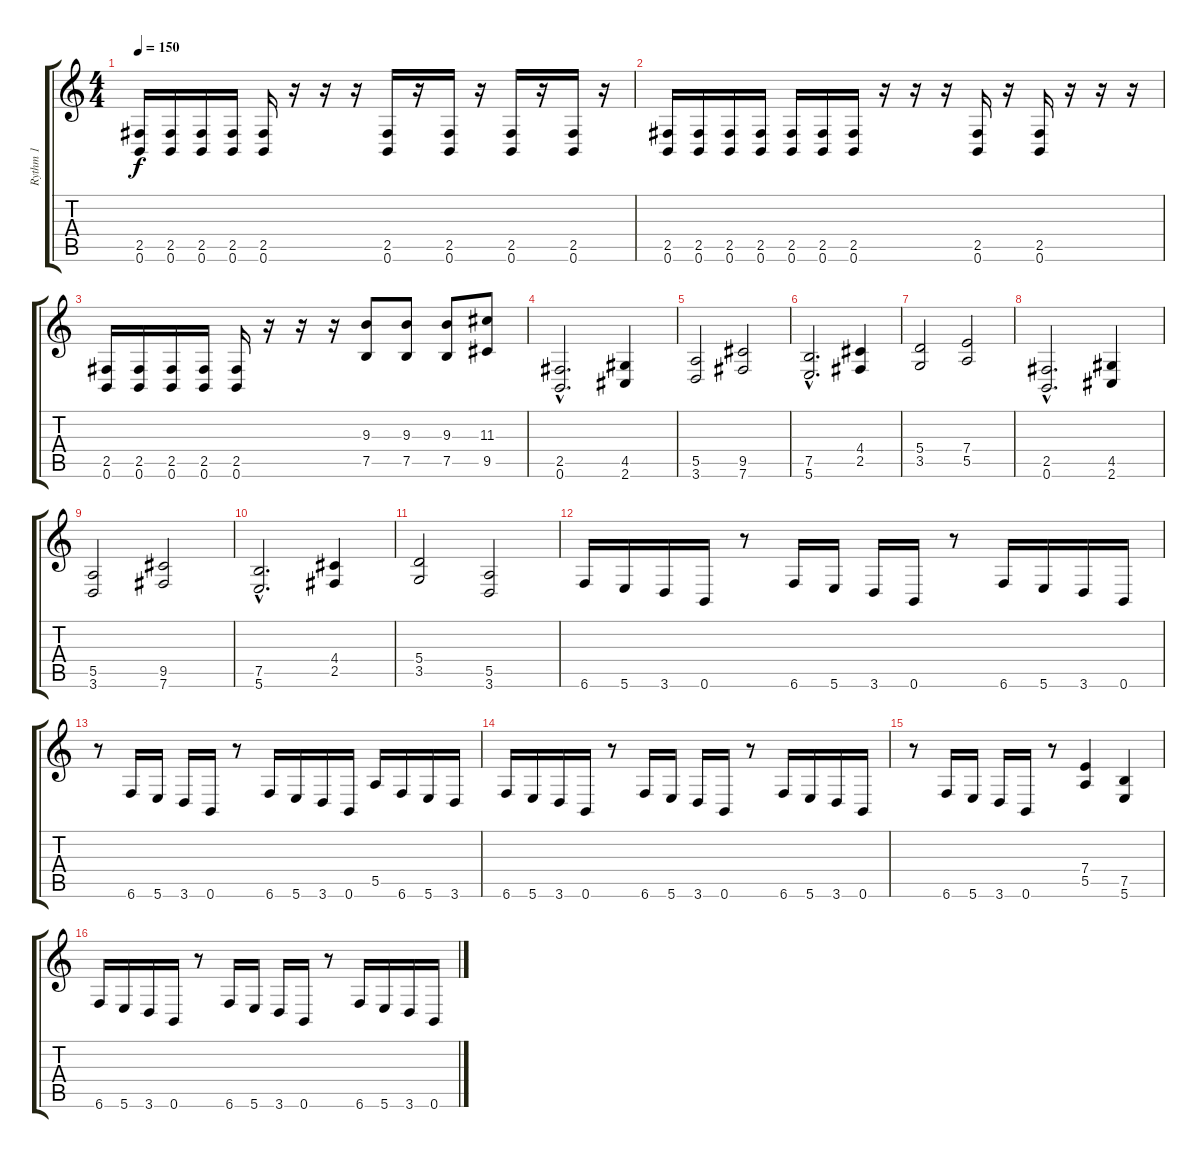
\track ("Rythm 1" "Rythm 1") {instrument distortionguitar}
\staff {score tabs}
\tuning (B3 Gb3 D3 A2 E2 B1) {hide}
\ts (4 4)
\tempo 150
\clef g2
\ks c
(2.5 0.6).16{dy f} (2.5 0.6).16 (2.5 0.6).16 (2.5 0.6).16 (2.5 0.6).16 r.16 r.16 r.16 (2.5 0.6).16 r.16 (2.5 0.6).16 r.16 (2.5 0.6).16 r.16 (2.5 0.6).16 r.16 |
(2.5 0.6).16 (2.5 0.6).16 (2.5 0.6).16 (2.5 0.6).16 (2.5 0.6).16 (2.5 0.6).16 (2.5 0.6).16 r.16 r.16 r.16 (2.5 0.6).16 r.16 (2.5 0.6).16 r.16 r.16 r.16 |
(2.5 0.6).16 (2.5 0.6).16 (2.5 0.6).16 (2.5 0.6).16 (2.5 0.6).16 r.16 r.16 r.16 (9.3 7.5).8 (9.3 7.5).8 (9.3 7.5).8 (11.3 9.5).8 |
(2.5{hac} 0.6{hac}).2{d} (4.5 2.6).4 |
(5.5 3.6).2 (9.5 7.6).2 |
(7.5{hac} 5.6{hac}).2{d} (4.4 2.5).4 |
(5.4 3.5).2 (7.4 5.5).2 |
(2.5{hac} 0.6{hac}).2{d} (4.5 2.6).4 |
(5.5 3.6).2 (9.5 7.6).2 |
(7.5{hac} 5.6{hac}).2{d} (4.4 2.5).4 |
(5.4 3.5).2 (5.5 3.6).2 |
6.6.16 5.6.16 3.6.16 0.6.16 r.8 6.6.16 5.6.16 3.6.16 0.6.16 r.8 6.6.16 5.6.16 3.6.16 0.6.16 |
r.8 6.6.16 5.6.16 3.6.16 0.6.16 r.8 6.6.16 5.6.16 3.6.16 0.6.16 5.5.16 6.6.16 5.6.16 3.6.16 |
6.6.16 5.6.16 3.6.16 0.6.16 r.8 6.6.16 5.6.16 3.6.16 0.6.16 r.8 6.6.16 5.6.16 3.6.16 0.6.16 |
r.8 6.6.16 5.6.16 3.6.16 0.6.16 r.8 (7.4 5.5).4 (7.5 5.6).4 |
6.6.16 5.6.16 3.6.16 0.6.16 r.8 6.6.16 5.6.16 3.6.16 0.6.16 r.8 6.6.16 5.6.16 3.6.16 0.6.16
